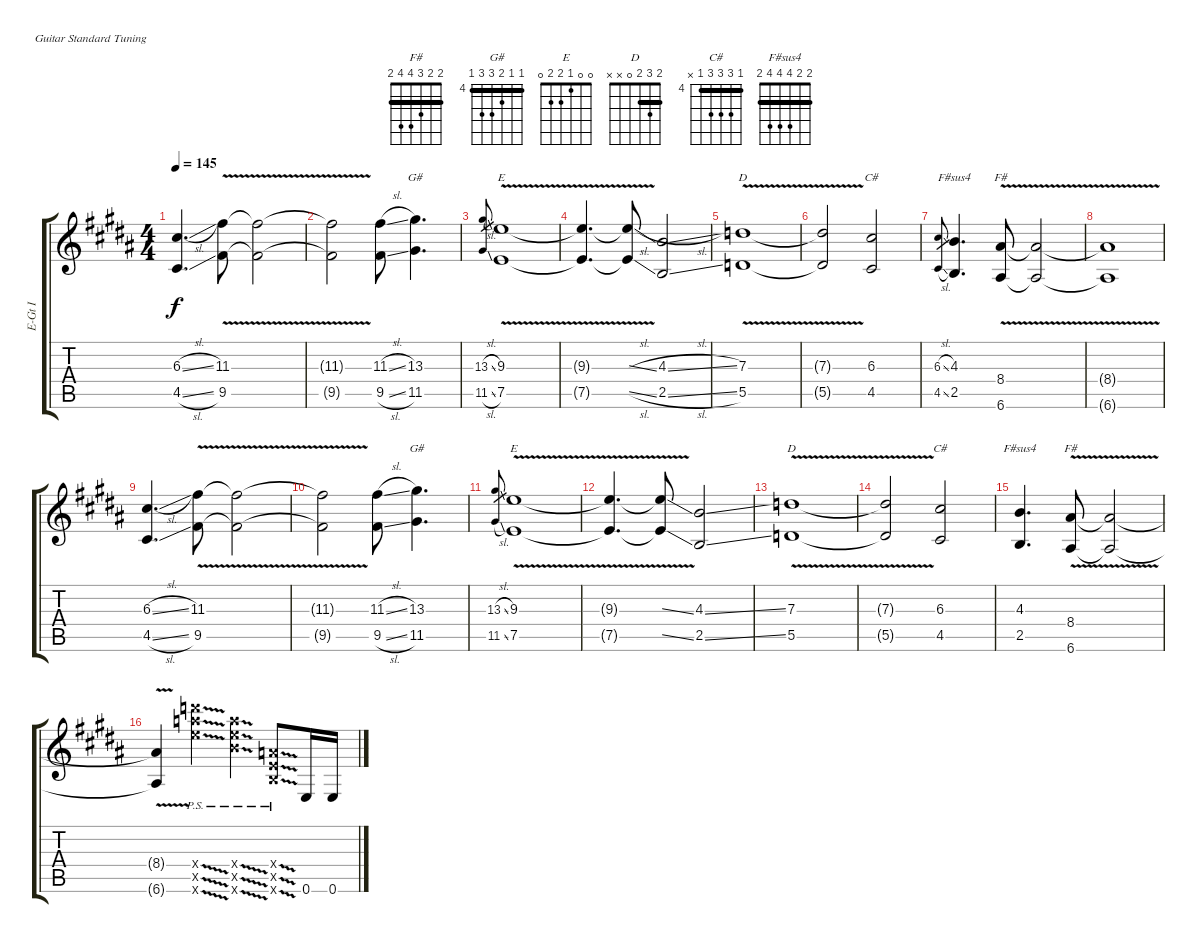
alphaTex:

\defaultSystemsLayout 4
\bracketExtendMode groupsimilarinstruments
\otherSystemsTrackNameOrientation horizontal
\track ("Rhythm Guitar I" "E-Gt I") {multiBarRest instrument distortionguitar}
\staff {score tabs}
\tuning (E4 B3 G3 D3 A2 E2)
\chord ("F#" 2 2 3 4 4 2) {showfingering false barre (2 2)}
\chord ("G#" 4 4 5 6 6 4) {firstfret 4 showfingering false barre (4 4)}
\chord ("E" 0 0 1 2 2 0) {showfingering false}
\chord ("D" 2 3 2 0 x x) {showfingering false barre 2}
\chord ("C#" 4 6 6 6 4 x) {firstfret 4 showfingering false barre 4}
\chord ("F#sus4" 2 2 4 4 4 2) {showfingering false barre (2 2)}
\ts (4 4)
\tempo 145
\clef g2
\ks b
(4.5{sl acc #} 6.3{sl acc #}).4{d dy f beam Up} (9.5{v acc #} 11.3{v acc #}).8{beam Down} (9.5{v t acc #} 11.3{v t acc #}).2{beam Down} |
(9.5{v t acc #} 11.3{v t acc #}).2{beam Down} (9.5{sl acc #} 11.3{sl acc #}).8{beam Down} (11.5{acc #} 13.3{acc #}).4{d ch "G#" beam Down} |
(11.5{sl acc #} 13.3{sl acc #}).8{gr beam Up} (7.5{v acc forcenatural} 9.3{v acc forcenatural}).1{ch "E" beam Up} |
(7.5{v t acc forcenatural} 9.3{v t acc forcenatural}).4{d beam Up} (7.5{sl t acc forcenatural} 9.3{sl t acc forcenatural}).8{beam Up} (4.3{sl acc forcenatural} 2.5{sl acc forcenatural}).2{beam Up} |
(7.3{v acc forcenatural} 5.5{v acc forcenatural}).1{ch "D" beam Up} |
(7.3{v t acc forcenatural} 5.5{v t acc forcenatural}).2{beam Up} (4.5{acc #} 6.3{acc #}).2{ch "C#" beam Up} |
(6.3{sl acc #} 4.5{sl acc #}).8{gr beam Up} (4.3{acc forcenatural} 2.5{acc forcenatural}).4{d ch "F#sus4" beam Up} (6.6{v acc #} 8.4{v acc #}).8{ch "F#" beam Up} (6.6{v t acc #} 8.4{v t acc #}).2{beam Up} |
(6.6{v t acc #} 8.4{v t acc #}).1{beam Up} |
(4.5{sl acc #} 6.3{sl acc #}).4{d beam Up} (9.5{v acc #} 11.3{v acc #}).8{beam Down} (9.5{v t acc #} 11.3{v t acc #}).2{beam Down} |
(9.5{v t acc #} 11.3{v t acc #}).2{beam Down} (9.5{sl acc #} 11.3{sl acc #}).8{beam Down} (11.5{acc #} 13.3{acc #}).4{d ch "G#" beam Down} |
(13.3{sl acc #} 11.5{sl acc #}).8{gr beam Up} (9.3{v acc forcenatural} 7.5{v acc forcenatural}).1{ch "E" beam Up} |
(7.5{v t acc forcenatural} 9.3{v t acc forcenatural}).4{d beam Up} (9.3{ss t acc forcenatural} 7.5{ss t acc forcenatural}).8{beam Up} (2.5{ss acc forcenatural} 4.3{ss acc forcenatural}).2{beam Up} |
(5.5{v acc forcenatural} 7.3{v acc forcenatural}).1{ch "D" beam Up} |
(5.5{v t acc forcenatural} 7.3{v t acc forcenatural}).2{beam Up} (6.3{acc #} 4.5{acc #}).2{ch "C#" beam Up} |
(2.5{acc forcenatural} 4.3{acc forcenatural}).4{d ch "F#sus4" beam Up} (8.4{v acc #} 6.6{v acc #}).8{ch "F#" beam Up} (8.4{v t acc #} 6.6{v t acc #}).2{beam Up} |
(6.6{v t acc #} 8.4{v t acc #}).4{beam Up} (24.6{psd x acc forcenatural} 24.5{psd x acc forcenatural} 24.4{psd x acc forcenatural}).4{beam Down} (19.6{psd x acc forcenatural} 19.4{psd x acc forcenatural} 19.5{psd x acc forcenatural}).4{beam Down} (7.6{psd x acc forcenatural} 7.5{psd x acc forcenatural} 7.4{psd x acc forcenatural}).8{beam Up} 0.6{acc forcenatural}.16{beam Up} 0.6{acc forcenatural}.16{beam Up}
